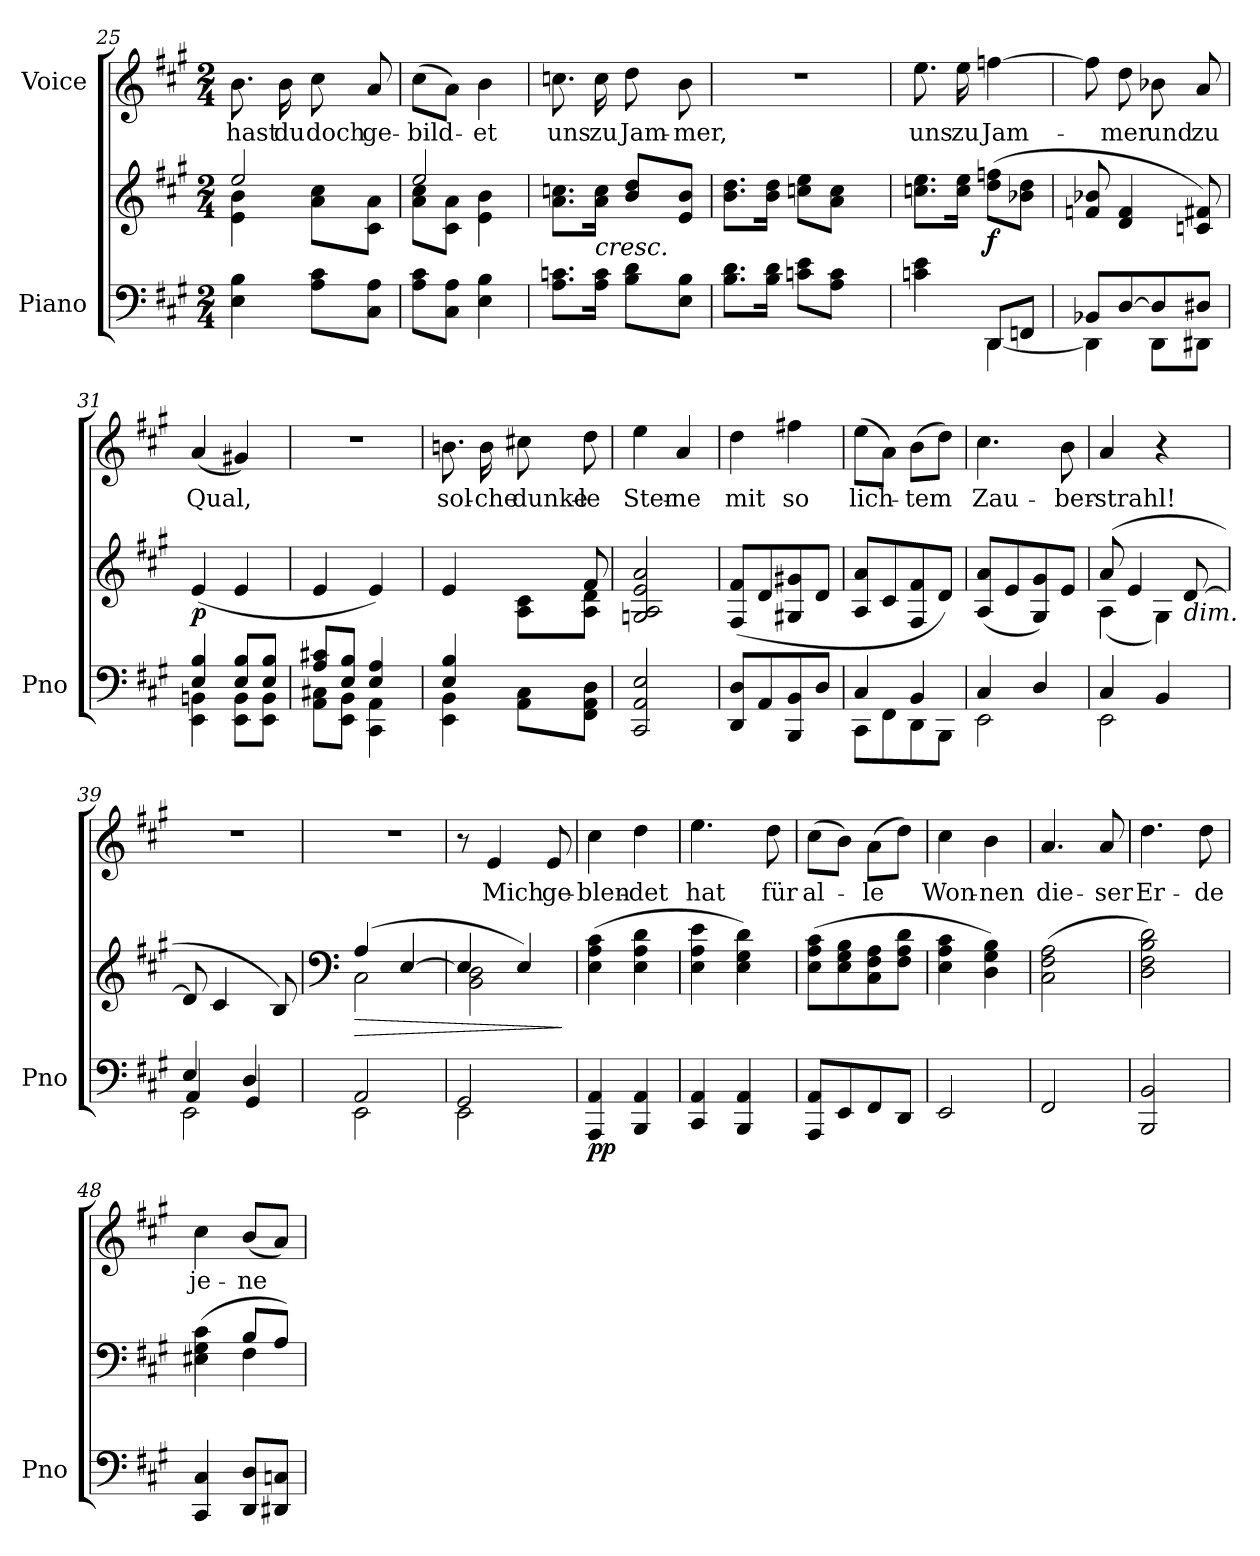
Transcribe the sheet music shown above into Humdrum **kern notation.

**kern	**kern	**dynam	**kern	**text
*part2	*part2	*part2	*part1	*part1
*staff3	*staff2	*staff2/3	*staff1	*staff1
*I"Piano	*	*	*I"Voice	*
*I'Pno	*	*	*	*
*clefF4	*clefG2	*	*clefG2	*
*k[f#c#g#]	*k[f#c#g#]	*	*k[f#c#g#]	*
*M2/4	*M2/4	*	*M2/4	*
=25	=25	=25	=25	=25
*	*^	*	*	*
!	!	!	!	!	!LO:LY:b
4E\ 4B\	2ee/	4e\ 4b\	.	8.b\	hast
!	!	!	!	!	!LO:LY:b
.	.	.	.	16b\	du
!	!	!	!	!	!LO:LY:b
8A\ 8c#\L	.	8a\ 8cc#\L	.	8cc#\	doch
!	!	!	!	!	!LO:LY:b
8C#\ 8A\J	.	8c#\ 8a\J	.	8a/	ge-
=26	=26	=26	=26	=26	=26
!	!	!	!	!	!LO:LY:b
8A\ 8c#\L	2ee/	8a\ 8cc#\L	.	(8cc#\L	-bild-
8C#\ 8A\J	.	8c#\ 8a\J	.	8a\J)	.
!	!	!	!	!	!LO:LY:b
4E\ 4B\	.	4e\ 4b\	.	4b\	-et
!!LO:LB:g=z
=27	=27	=27	=27	=27	=27
!	!	!	!	!	!LO:LY:b
*	*v	*v	*	*	*
8.A\ 8.cn\L	8.a\ 8.ccn\L	.	8.ccn\	uns
!	!LO:TX:b:i:t=cresc.	!	!	!
!	!	!	!	!LO:LY:b
16A\ 16c\Jk	16a\ 16cc\Jk	.	16cc\	zu
!	!	!	!	!LO:LY:b
8B\ 8d\L	8b/ 8dd/L	.	8dd\	Jam-
!	!	!	!	!LO:LY:b
8E\ 8B\J	8e/ 8b/J	.	8b\	-mer,
=28	=28	=28	=28	=28
8.B\ 8.d\L	8.b\ 8.dd\L	.	2r	.
16B\ 16d\Jk	16b\ 16dd\Jk	.	.	.
8cn\ 8e\L	8ccn\ 8ee\L	.	.	.
8A\ 8c\J	8a\ 8cc\J	.	.	.
=29	=29	=29	=29	=29
*^	*	*	*	*
!	!	!	!	!	!LO:LY:b
4cn\ 4e\	4ryy	8.ccn\ 8.ee\L	.	8.ee\	uns
!	!	!	!	!	!LO:LY:b
.	.	16cc\ 16ee\Jk	.	16ee\	zu
!	!	!	!LO:DY:b	!	!LO:LY:b
8DD/L	[4DD\	(8dd\ 8ffn\L	f	[4ffn\	Jam-
8FFn/J	.	8b-X\ 8dd\J	.	.	.
=30	=30	=30	=30	=30	=30
8BB-X/L	4DD\]	8fn/ 8b-X/	.	8ff\]	.
!	!	!	!	!	!LO:LY:b
[8D/	.	4d/ 4f/	.	8dd\	-mer
!	!	!	!	!	!LO:LY:b
8D/]	8DD\L	.	.	8b-X\	und
!	!	!	!	!	!LO:LY:b
8D#X/J	8DD#X\J	8cn/ 8f#X/)	.	8a/	zu
=31	=31	=31	=31	=31	=31
!	!	!	!LO:DY:b	!	!LO:LY:b
4E/ 4B/	4EE\ 4BBn\	(4e/	p	(4a/	Qual,
8E/ 8B/L	8EE\ 8BB\L	4e/	.	4g#X/)	.
8E/ 8B/J	8EE\ 8BB\J	.	.	.	.
=32	=32	=32	=32	=32	=32
8A/ 8c#X/L	8AA\ 8C#X\L	4e/	.	2r	.
8E/ 8B/J	8EE\ 8BB\J	.	.	.	.
4E/ 4A/	4CC#\ 4AA\	4e/)	.	.	.
=33	=33	=33	=33	=33	=33
*	*	*^	*	*	*
!	!	!	!	!	!	!LO:LY:b
4E/ 4B/	4EE\ 4BB\	4e/	4ryy	.	8.bn\	sol-
!	!	!	!	!	!	!LO:LY:b
.	.	.	.	.	16b\	-che
!	!	!	!	!	!	!LO:LY:b
8AA\ 8C#\L	4ryy	8ryy	8A\ 8c#\L	.	8cc#X\	dunke-
!	!	!	!	!	!	!LO:LY:b
8FF#\ 8AA\ 8D\J	.	8f#/	8A\ 8d\J	.	8dd\	-le
*v	*v	*	*	*	*	*
=34	=34	=34	=34	=34	=34
!	!	!	!	!	!LO:LY:b
*	*v	*v	*	*	*
2CC#/ 2AA/ 2E/	2Gn/ 2A/ 2e/ 2a/	.	4ee\	Ster-
!	!	!	!	!LO:LY:b
.	.	.	4a/	-ne
!!LO:PB:g=z
=35	=35	=35	=35	=35
!	!	!	!	!LO:LY:b
8DD/ 8D/L	(8F#/ 8f#/L	.	4dd\	mit
8AA/	8d/	.	.	.
!	!	!	!	!LO:LY:b
8BBB/ 8BB/	8G#X/ 8g#X/	.	4ff#X\	so
8D/J	8d/J	.	.	.
=36	=36	=36	=36	=36
*^	*	*	*	*
!	!	!	!	!	!LO:LY:b
4C#/	8CC#\L	8A/ 8a/L	.	(8ee\L	lich-
.	8FF#\	8c#/	.	8a\J)	.
!	!	!	!	!	!LO:LY:b
4BB/	8DD\	8F#/ 8f#/	.	(8b\L	-tem
.	8BBB\J	8d/J)	.	8dd\J)	.
=37	=37	=37	=37	=37	=37
!	!	!	!	!	!LO:LY:b
4C#/	2EE\	(8A/ 8a/L	.	4.cc#\	Zau-
.	.	8e/	.	.	.
4D/	.	8G#/ 8g#/)	.	.	.
!	!	!	!	!	!LO:LY:b
.	.	8e/J	.	8b\	-ber-
=38	=38	=38	=38	=38	=38
*	*	*^	*	*	*
!	!	!	!	!	!	!LO:LY:b
4C#/	2EE\	(8a/	(4A\	.	4a/	-strahl!
.	.	4e/	.	.	.	.
4BB/	.	.	4G#\)	.	4r	.
!	!	!LO:TX:b:i:t=dim.	!	!	!	!
.	.	[8d/	.	.	.	.
*	*	*v	*v	*	*	*
=39	=39	=39	=39	=39	=39
*	*^	*	*	*	*
4E/	2EE\	4AA/	8d/]	.	2r	.
.	.	.	4c#/	.	.	.
4D/	.	4GG#/	.	.	.	.
.	.	.	8B/)	.	.	.
*v	*v	*v	*	*	*	*
=40	=40	=40	=40	=40
*	*clefF4	*	*	*
*^	*	*	*	*
!	!	!	!LO:HP:b	!	!
*	*	*^	*	*	*
2AA/	2EE\	(4A/	2C#\	>	2r	.
.	.	[4E/	.	.	.	.
=41	=41	=41	=41	=41	=41	=41
2GG#/	2EE\	4E/]	2BB\ 2D\	.	8r	.
!	!	!	!	!	!	!LO:LY:b
.	.	.	.	.	4e/	Mich
.	.	4E/)	.	.	.	.
!	!	!	!	!	!	!LO:LY:b
.	.	.	.	.	8e/	ge-
*v	*v	*	*	*	*	*
*	*v	*v	*	*	*
.	.	]	.	.
=42	=42	=42	=42	=42
!	!	!LO:DY:b=2	!	!LO:LY:b
4AAA/ 4AA/	(4E\ 4A\ 4c#\	pp	4cc#\	-blen-
!	!	!	!	!LO:LY:b
4BBB/ 4AA/	4E\ 4A\ 4d\	.	4dd\	-det
=43	=43	=43	=43	=43
!	!	!	!	!LO:LY:b
4CC#/ 4AA/	4E\ 4A\ 4e\	.	4.ee\	hat
4BBB/ 4AA/	4E\ 4G#\ 4d\)	.	.	.
!	!	!	!	!LO:LY:b
.	.	.	8dd\	für
!!LO:LB:g=z
=44	=44	=44	=44	=44
!	!	!	!	!LO:LY:b
8AAA/ 8AA/L	(8E\ 8A\ 8c#\L	.	(8cc#\L	al-
8EE/	8E\ 8G#\ 8B\	.	8b\J)	.
!	!	!	!	!LO:LY:b
8FF#/	8C#\ 8F#\ 8A\	.	(8a\L	-le
8DD/J	8F#\ 8A\ 8d\J	.	8dd\J)	.
=45	=45	=45	=45	=45
!	!	!	!	!LO:LY:b
2EE/	4E\ 4A\ 4c#\	.	4cc#\	Won-
!	!	!	!	!LO:LY:b
.	4D\ 4G#\ 4B\)	.	4b\	-nen
=46	=46	=46	=46	=46
!	!	!	!	!LO:LY:b
2FF#/	(2C#\ 2F#\ 2A\	.	4.a/	die-
!	!	!	!	!LO:LY:b
.	.	.	8a/	-ser
=47	=47	=47	=47	=47
!	!	!	!	!LO:LY:b
2BBB/ 2BB/	2D\ 2F#\ 2B\ 2d\)	.	4.dd\	Er-
!	!	!	!	!LO:LY:b
.	.	.	8dd\	-de
=48	=48	=48	=48	=48
*	*^	*	*	*
!	!	!	!	!	!LO:LY:b
4CC#/ 4C#/	(4E#X\ 4G#\ 4c#\	4ryy	.	4cc#\	je-
!	!	!	!	!	!LO:LY:b
8DD/ 8D/L	8B/L	4F#\	.	(8b/L	-ne
8DD#X/ 8Cn/J	8A/J)	.	.	8a/J)	.
*	*v	*v	*	*	*
=	=	=	=	=
*-	*-	*-	*-	*-
